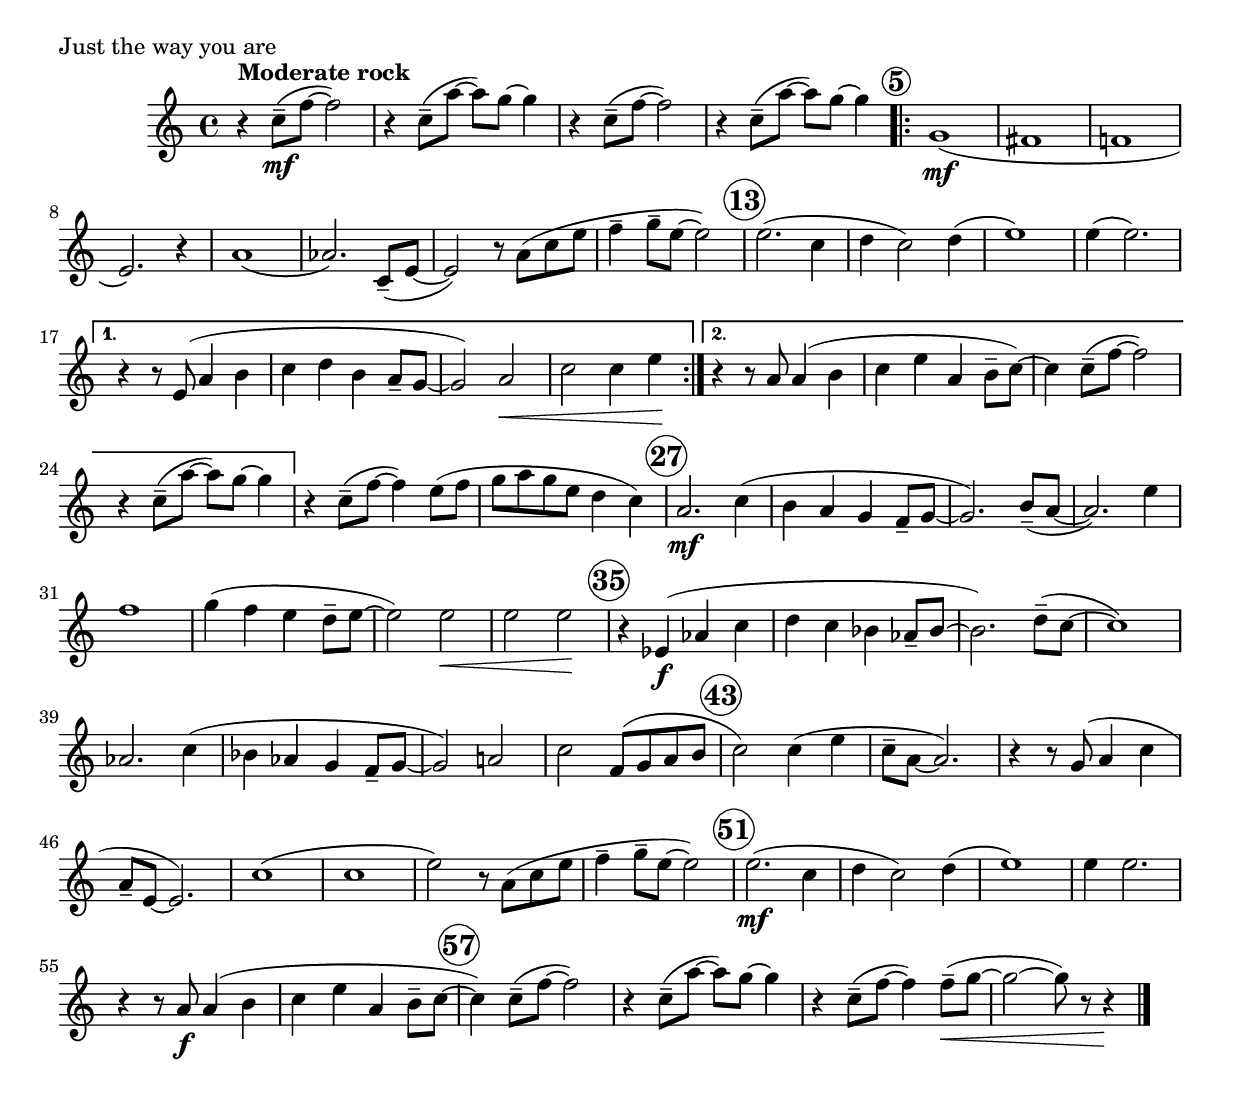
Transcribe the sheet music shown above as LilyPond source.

\version "2.18.0"
% When ready to include in collection: 1. Comment out version, paper, score 
%					  and book.
% 				       2. Create include file of relative and
%					  header.
#(allow-volta-hook "|")
%Comment out from here
%{
#(ly:set-option 'point-and-click #t)
#(set-default-paper-size "a4" 'portrait)
#(set-global-staff-size 18) % set staff-size when ready to print

\include "Marsch_format.ly"

%...to here
%}
  \score {

    % Svenska Polisens Marscher: 1. Just the way you are   
    \relative c'' { 
    	    \key c \major \time 4/4 
    	    \compressFullBarRests
    	    \set Score.markFormatter = #format-mark-circle-barnumbers
    	    r4^\markup {\bold {Moderate rock}} c8--\mf (f~ f2) 
    	    r4 c8-- (a'~ a) g~ g4 |r4 c,8-- (f~ f2) |r4 c8-- (a'~ a) g~ g4 
    	    
%Rehearsal mark 5
	\mark \default
	\repeat volta 2 {
	g,1\mf ( |fis |f! |e2.) r4 |a1 ( |aes2.) c,8-- (e~ |e2) r8 a (c e
	f4-- g8-- e~ e2) 
	
%Rehearsal mark 13
	\mark \default
	e2. (c4 |d c2) d4 ( |e1) |e4 (e2.) }
	\alternative {
		{r4 r8 e,8 (a4 b |c d b a8-- g~ |g2) a\< |c c4 e\! }
		{r4 r8 a, a4 (b |c e a, b8-- c~) |c4 c8-- (f~ f2) 
		r4 c8-- (a'~ a) g~ g4 } 
	}
	r4 c,8-- (f~ f4) e8 (f |g a g e d4 c) |
	
%Rehearsal mark 27
	\mark \default
	a2.\mf c4 ( |b a g f8-- g~~|g2.) b8-- (a~ |a2.) e'4 |f1 |g4 (f e d8-- e~
	e2) e\< |e e\!
	
%Rehearsal mark 35
	\mark \default
	r4 ees,\f (aes c |d c bes aes8-- bes~ |bes2.) d8-- (c~ |c1) |aes2. c4 ( 
	bes aes g f8-- g~ |g2) a! |c f,8 (g a b
	
%Rehearsal mark 43
	\mark \default
	c2) c4 (e |c8-- a~ a2.) |r4 r8 g (a4 c |a8-- e~ e2.)|c'1 ( |c 
	e2) r8 a, (c e |f4-- g8-- e~ e2)
	
%Rehearsal mark 51
	\mark \default
	e2.\mf ( c4 |d c2) d4 ( |e1) |e4 e2. |r4 r8 a,\f a4 (b |c e a, b8-- c~ 
	
%Rehearsal mark 57
	\mark \default
	c4) c8-- (f~ f2) |r4 c8-- (a'~ a) g~ g4 |r4 c,8-- (f~ f4) f8--\< (g~
	g2~ g8) r8 r4\! \bar "|."
	
    }%end relative
    \header {
    	    piece = "Just the way you are"
    	    composer = ""
    	}
    	\layout {ragged-last = ##t
    	}
  }%end score
